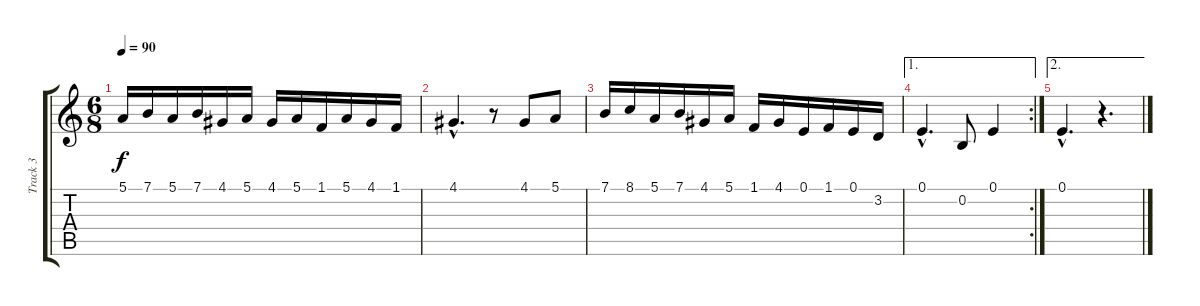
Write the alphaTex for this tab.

\track ("Track 3" "Track 3") {instrument acousticgrandpiano}
\staff {score tabs}
\tuning (E4 B3 G3 D3 A2 E2) {hide}
\ts (6 8)
\tempo 90
\clef g2
\ks c
5.1.16{dy f} 7.1.16 5.1.16 7.1.16 4.1.16 5.1.16 4.1.16 5.1.16 1.1.16 5.1.16 4.1.16 1.1.16 |
4.1{hac}.4{d} r.8 4.1.8 5.1.8 |
7.1.16 8.1.16 5.1.16 7.1.16 4.1.16 5.1.16 1.1.16 4.1.16 0.1.16 1.1.16 0.1.16 3.2.16 |
\ae 1
\rc 2
0.1{hac}.4{d} 0.2.8 0.1.4 |
\ae 2
0.1{hac}.4{d} r.4{d}
